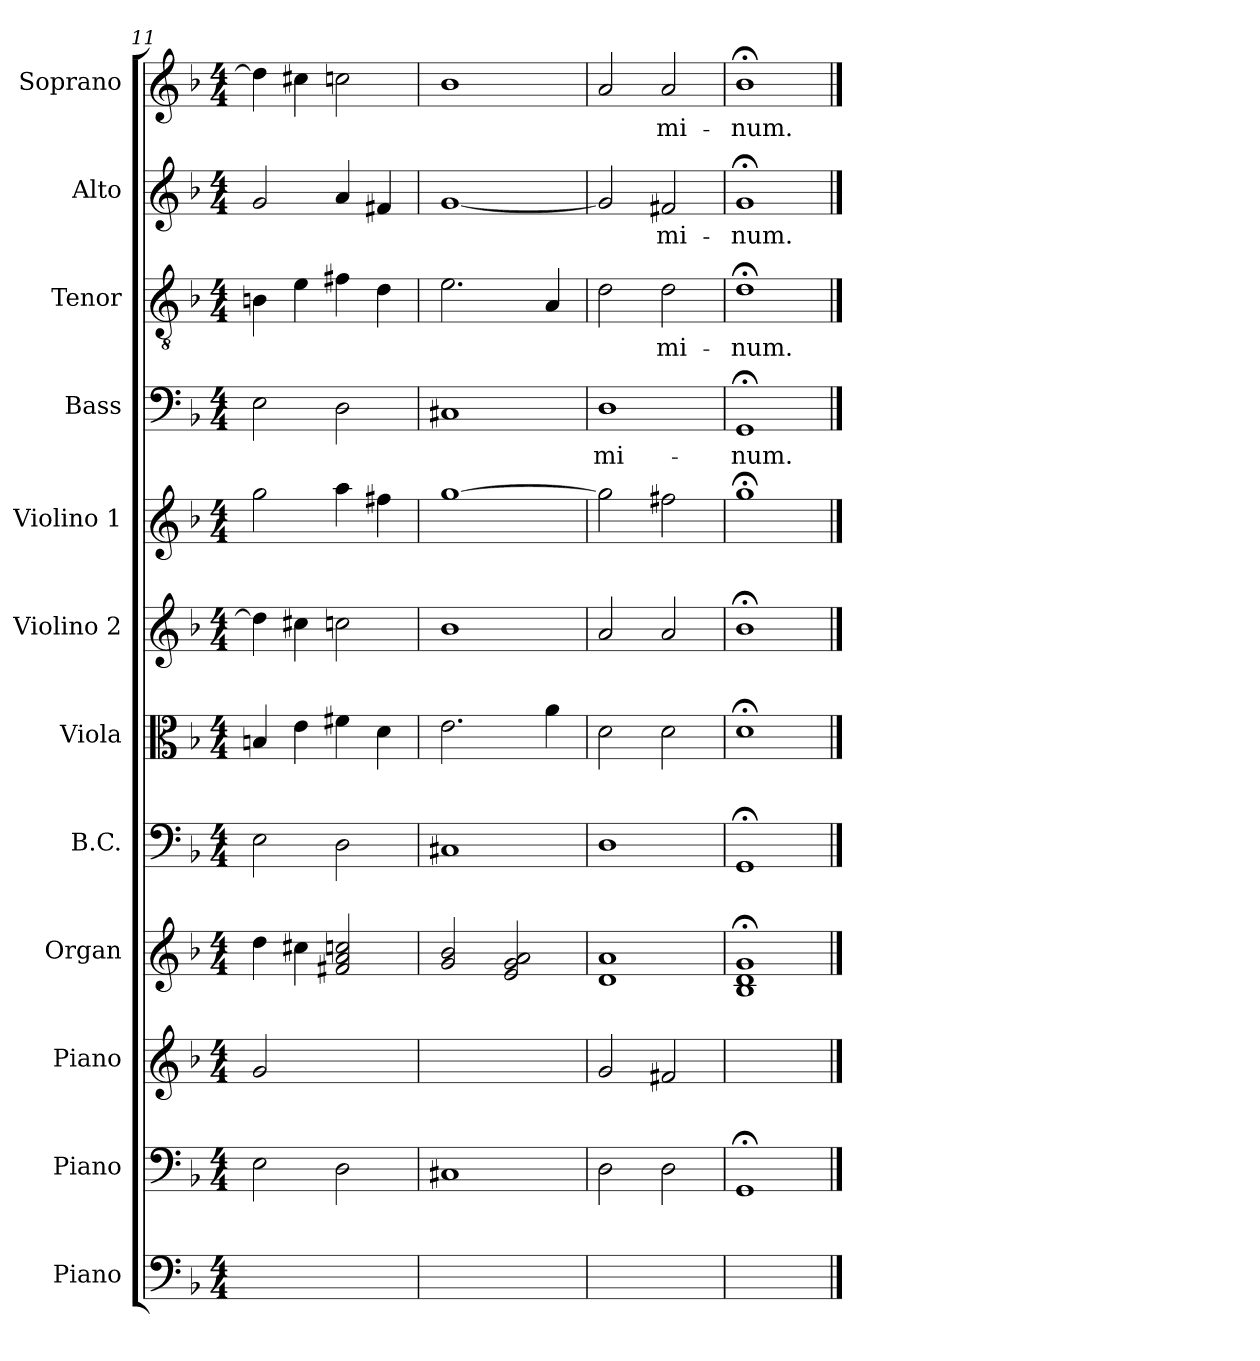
**kern	**kern	**kern	**kern	**kern	**kern	**kern	**kern	**kern	**text	**kern	**text	**kern	**text	**kern	**text
*part12	*part11	*part10	*part9	*part8	*part7	*part6	*part5	*part4	*part4	*part3	*part3	*part2	*part2	*part1	*part1
*staff12	*staff11	*staff10	*staff9	*staff8	*staff7	*staff6	*staff5	*staff4	*staff4	*staff3	*staff3	*staff2	*staff2	*staff1	*staff1
*I"Piano	*I"Piano	*I"Piano	*I"Organ	*I"B.C.	*I"Viola	*I"Violino 2	*I"Violino 1	*I"Bass	*	*I"Tenor	*	*I"Alto	*	*I"Soprano	*
*I'Pno	*I'Pno	*I'Pno	*I'O	*I'B.C.	*I'Vl	*I'V2	*I'V1	*I'B	*	*I'T	*	*I'A	*	*I'S	*
*clefF4	*clefF4	*clefG2	*clefG2	*clefF4	*clefC3	*clefG2	*clefG2	*clefF4	*	*clefGv2	*	*clefG2	*	*clefG2	*
*k[b-]	*k[b-]	*k[b-]	*k[b-]	*k[b-]	*k[b-]	*k[b-]	*k[b-]	*k[b-]	*	*k[b-]	*	*k[b-]	*	*k[b-]	*
*d:	*d:	*d:	*d:	*d:	*d:	*d:	*d:	*d:	*	*d:	*	*d:	*	*d:	*
*M4/4	*M4/4	*M4/4	*M4/4	*M4/4	*M4/4	*M4/4	*M4/4	*M4/4	*	*M4/4	*	*M4/4	*	*M4/4	*
=11	=11	=11	=11	=11	=11	=11	=11	=11	=11	=11	=11	=11	=11	=11	=11
1ryy	2E\	2g/	4dd\	2E\	4Bn/	4dd\]	2gg\	2E\	.	4Bn\	.	2g/	.	4dd\]	.
.	.	.	4cc#X\	.	4e\	4cc#X\	.	.	.	4e\	.	.	.	4cc#X\	.
.	2D\	2ryy	2f#X/ 2a/ 2ccn/	2D\	4f#X\	2ccn\	4aa\	2D\	.	4f#X\	.	4a/	.	2ccn\	.
.	.	.	.	.	4d\	.	4ff#X\	.	.	4d\	.	4f#X/	.	.	.
=12	=12	=12	=12	=12	=12	=12	=12	=12	=12	=12	=12	=12	=12	=12	=12
1ryy	1C#X	1ryy	2g/ 2b-/	1C#X	2.e\	1b-	[1gg	1C#X	.	2.e\	.	[1g	.	1b-	.
.	.	.	2e/ 2g/ 2a/	.	.	.	.	.	.	.	.	.	.	.	.
.	.	.	.	.	4a\	.	.	.	.	4A/	.	.	.	.	.
=13	=13	=13	=13	=13	=13	=13	=13	=13	=13	=13	=13	=13	=13	=13	=13
!	!	!	!	!	!	!	!	!	!LO:LY:b	!	!	!	!	!	!
1ryy	2D\	2g/	1d 1a	1D	2d\	2a/	2gg\]	1D	mi-	2d\	.	2g/]	.	2a/	.
!	!	!	!	!	!	!	!	!	!	!	!LO:LY:b	!	!LO:LY:b	!	!LO:LY:b
.	2D\	2f#X/	.	.	2d\	2a/	2ff#X\	.	.	2d\	mi-	2f#X/	mi-	2a/	mi-
!!LO:PB:g=z
=14	=14	=14	=14	=14	=14	=14	=14	=14	=14	=14	=14	=14	=14	=14	=14
!	!	!	!	!	!	!	!	!	!LO:LY:b	!	!LO:LY:b	!	!LO:LY:b	!	!LO:LY:b
1ryy	1GG;<	1ryy	1B-;< 1d;< 1g;<	1GG;<	1d;<	1b-;<	1gg;<	1GG;<	-num.	1d;<	-num.	1g;<	-num.	1b-;<	-num.
==	==	==	==	==	==	==	==	==	==	==	==	==	==	==	==
*-	*-	*-	*-	*-	*-	*-	*-	*-	*-	*-	*-	*-	*-	*-	*-
